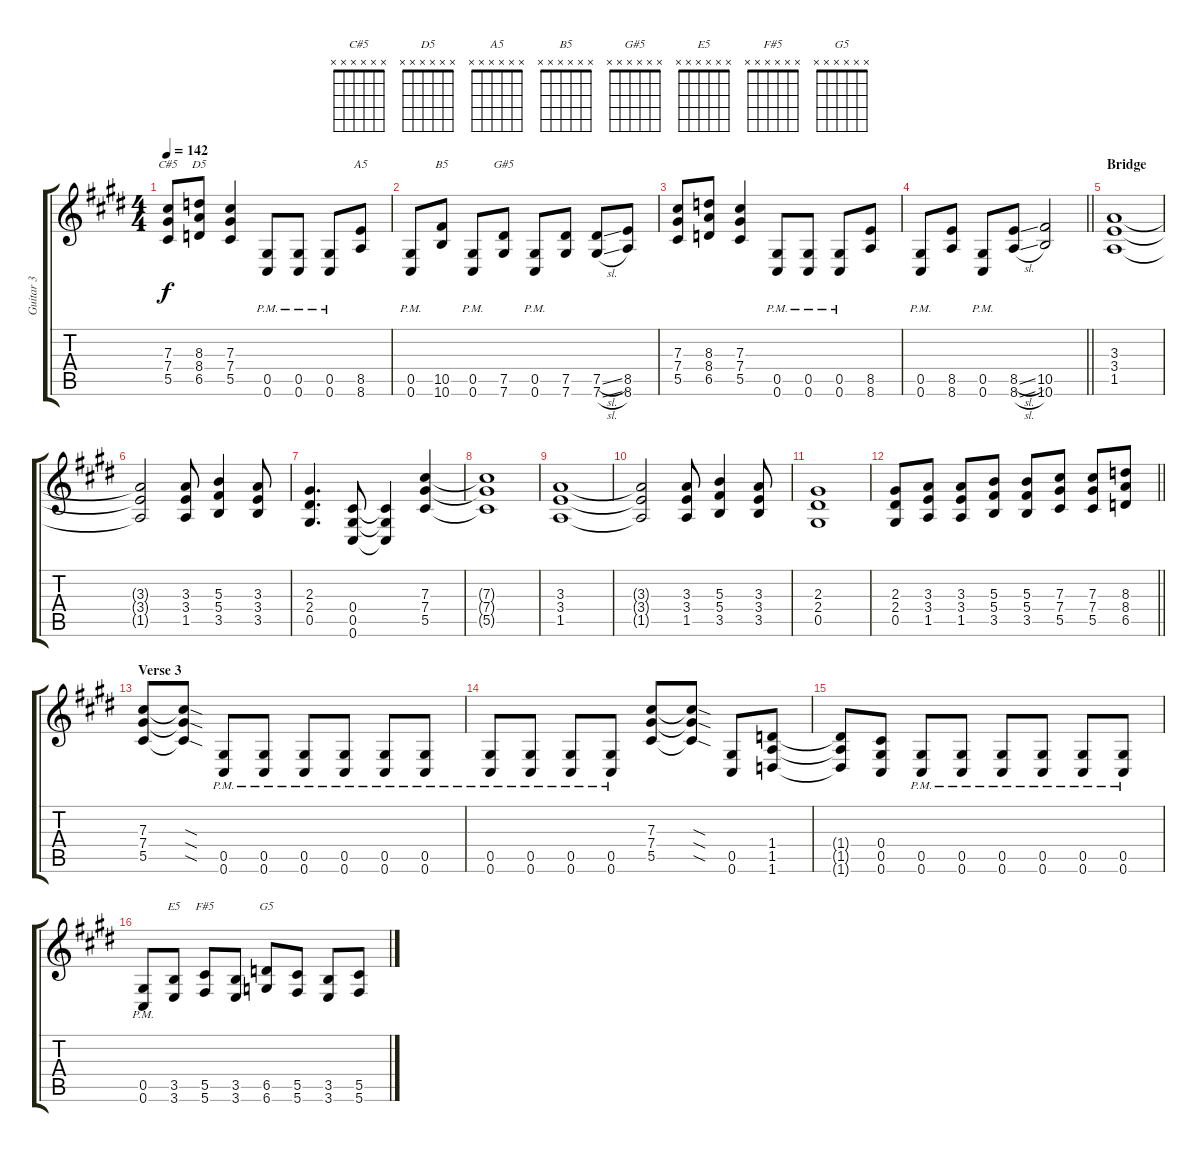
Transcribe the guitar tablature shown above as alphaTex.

\track ("Guitar 3" "Guitar 3") {instrument distortionguitar}
\staff {score tabs}
\tuning (Eb4 Bb3 Gb3 Db3 Ab2 Db2) {hide}
\chord ("C#5" x x x x x x)
\chord ("D5" x x x x x x)
\chord ("A5" x x x x x x)
\chord ("B5" x x x x x x)
\chord ("G#5" x x x x x x)
\chord ("E5" x x x x x x)
\chord ("F#5" x x x x x x)
\chord ("G5" x x x x x x)
\ts (4 4)
\tempo 142
\clef g2
\ks c#minor
(7.3 7.4 5.5).8{ch "C#5" dy f} (8.3 8.4 6.5).8{ch "D5"} (7.3 7.4 5.5).4 (0.5{pm} 0.6{pm}).8 (0.5{pm} 0.6{pm}).8 (0.5{pm} 0.6{pm}).8 (8.5 8.6).8{ch "A5"} |
(0.5{pm} 0.6{pm}).8 (10.5 10.6).8{ch "B5"} (0.5{pm} 0.6{pm}).8 (7.5 7.6).8{ch "G#5"} (0.5{pm} 0.6{pm}).8 (7.5 7.6).8 (7.5{sl} 7.6{sl}).8 (8.5 8.6).8 |
(7.3 7.4 5.5).8 (8.3 8.4 6.5).8 (7.3 7.4 5.5).4 (0.5{pm} 0.6{pm}).8 (0.5{pm} 0.6{pm}).8 (0.5{pm} 0.6{pm}).8 (8.5 8.6).8 |
\barLineRight lightlight
(0.5{pm} 0.6{pm}).8 (8.5 8.6).8 (0.5{pm} 0.6{pm}).8 (8.5{sl} 8.6{sl}).8 (10.5 10.6).2 |
\section ("" "Bridge")
(3.3 3.4 1.5).1 |
(3.3{t} 3.4{t} 1.5{t}).2 (3.3 3.4 1.5).8 (5.3 5.4 3.5).4 (3.3 3.4 3.5).8 |
(2.3 2.4 0.5).4{d} (0.4 0.5 0.6).8 (0.4{t} 0.5{t} 0.6{t}).4 (7.3 7.4 5.5).4 |
(7.3{t} 7.4{t} 5.5{t}).1 |
(3.3 3.4 1.5).1 |
(3.3{t} 3.4{t} 1.5{t}).2 (3.3 3.4 1.5).8 (5.3 5.4 3.5).4 (3.3 3.4 3.5).8 |
(2.3 2.4 0.5).1 |
\barLineRight lightlight
(2.3 2.4 0.5).8 (3.3 3.4 1.5).8 (3.3 3.4 1.5).8 (5.3 5.4 3.5).8 (5.3 5.4 3.5).8 (7.3 7.4 5.5).8 (7.3 7.4 5.5).8 (8.3 8.4 6.5).8 |
\section ("" "Verse 3")
(7.3 7.4 5.5).8 (7.3{sod t} 7.4{sod t} 5.5{sod t}).8 (0.5{pm} 0.6{pm}).8 (0.5{pm} 0.6{pm}).8 (0.5{pm} 0.6{pm}).8 (0.5{pm} 0.6{pm}).8 (0.5{pm} 0.6{pm}).8 (0.5{pm} 0.6{pm}).8 |
(0.5{pm} 0.6{pm}).8 (0.5{pm} 0.6{pm}).8 (0.5{pm} 0.6{pm}).8 (0.5{pm} 0.6{pm}).8 (7.3 7.4 5.5).8 (7.3{sod t} 7.4{sod t} 5.5{sod t}).8 (0.5 0.6).8 (1.4 1.5 1.6).8 |
(1.4{t} 1.5{t} 1.6{t}).8 (0.4 0.5 0.6).8 (0.5{pm} 0.6{pm}).8 (0.5{pm} 0.6{pm}).8 (0.5{pm} 0.6{pm}).8 (0.5{pm} 0.6{pm}).8 (0.5{pm} 0.6{pm}).8 (0.5{pm} 0.6{pm}).8 |
(0.5{pm} 0.6{pm}).8 (3.5 3.6).8{ch "E5"} (5.5 5.6).8{ch "F#5"} (3.5 3.6).8 (6.5 6.6).8{ch "G5"} (5.5 5.6).8 (3.5 3.6).8 (5.5 5.6).8
